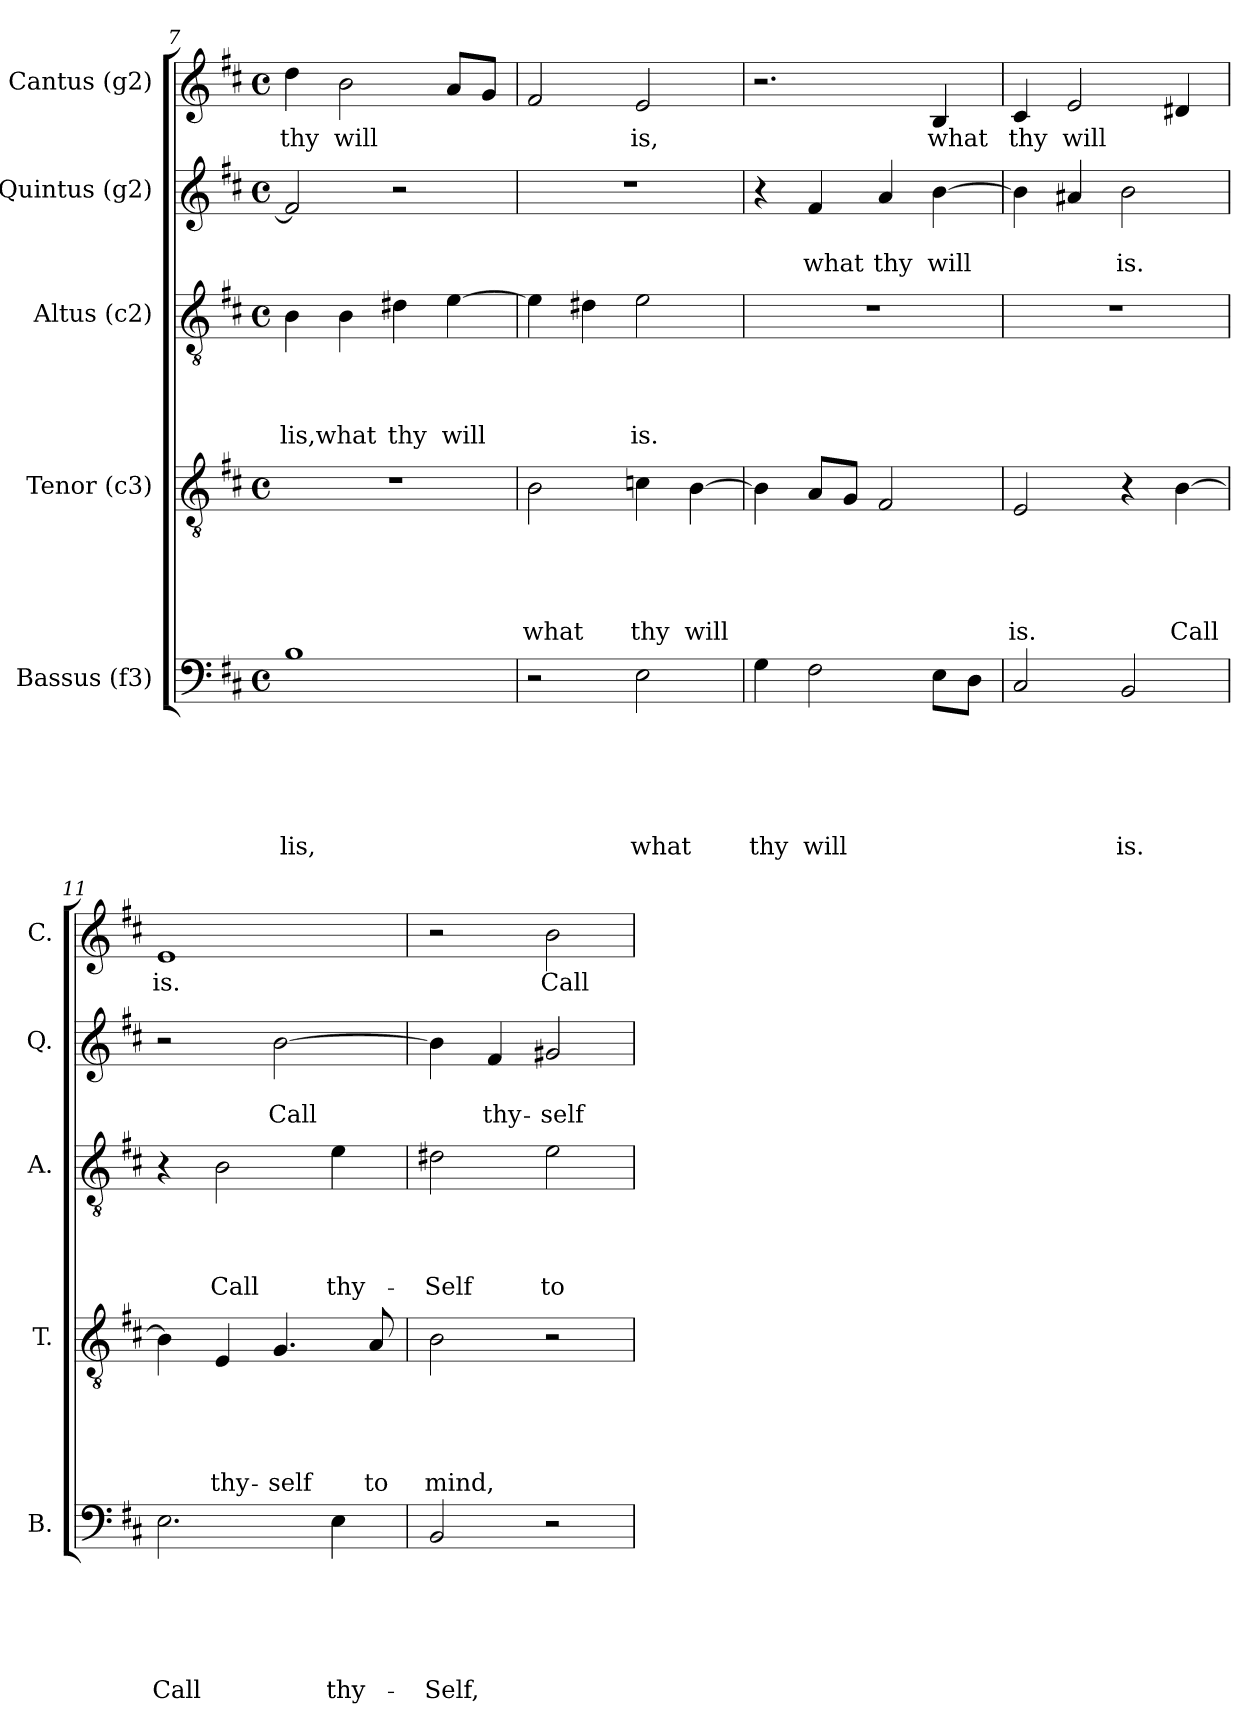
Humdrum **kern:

**kern	**text	**text	**text	**text	**text	**text	**kern	**text	**text	**text	**text	**text	**kern	**text	**text	**text	**text	**kern	**text	**text	**kern	**text
*part5	*part5	*part5	*part5	*part5	*part5	*part5	*part4	*part4	*part4	*part4	*part4	*part4	*part3	*part3	*part3	*part3	*part3	*part2	*part2	*part2	*part1	*part1
*staff5	*staff5	*staff5	*staff5	*staff5	*staff5	*staff5	*staff4	*staff4	*staff4	*staff4	*staff4	*staff4	*staff3	*staff3	*staff3	*staff3	*staff3	*staff2	*staff2	*staff2	*staff1	*staff1
*I"Bassus (f3)	*	*	*	*	*	*	*I"Tenor (c3)	*	*	*	*	*	*I"Altus (c2)	*	*	*	*	*I"Quintus (g2)	*	*	*I"Cantus (g2)	*
*I'B.	*	*	*	*	*	*	*I'T.	*	*	*	*	*	*I'A.	*	*	*	*	*I'Q.	*	*	*I'C.	*
*clefF4	*	*	*	*	*	*	*clefGv2	*	*	*	*	*	*clefGv2	*	*	*	*	*clefG2	*	*	*clefG2	*
*k[f#c#]	*	*	*	*	*	*	*k[f#c#]	*	*	*	*	*	*k[f#c#]	*	*	*	*	*k[f#c#]	*	*	*k[f#c#]	*
*D:	*	*	*	*	*	*	*D:	*	*	*	*	*	*D:	*	*	*	*	*D:	*	*	*D:	*
*M4/4	*	*	*	*	*	*	*M4/4	*	*	*	*	*	*M4/4	*	*	*	*	*M4/4	*	*	*M4/4	*
*met(c)	*	*	*	*	*	*	*met(c)	*	*	*	*	*	*met(c)	*	*	*	*	*met(c)	*	*	*met(c)	*
=7	=7	=7	=7	=7	=7	=7	=7	=7	=7	=7	=7	=7	=7	=7	=7	=7	=7	=7	=7	=7	=7	=7
!	!	!	!	!	!	!LO:LY:b	!	!	!	!	!	!	!	!	!	!	!LO:LY:b	!	!	!	!	!LO:LY:b
1B	.	.	.	.	.	-lis,	1r	.	.	.	.	.	4B\	.	.	.	-lis,what	2f#/]	.	.	4dd\	thy
!	!	!	!	!	!	!	!	!	!	!	!	!	!	!	!	!	!	!	!	!	!	!LO:LY:b
.	.	.	.	.	.	.	.	.	.	.	.	.	4B\	.	.	.	.	.	.	.	2b\	will
!	!	!	!	!	!	!	!	!	!	!	!	!	!	!	!	!	!LO:LY:b	!	!	!	!	!
.	.	.	.	.	.	.	.	.	.	.	.	.	4d#X\	.	.	.	thy	2r	.	.	.	.
!	!	!	!	!	!	!	!	!	!	!	!	!	!	!	!	!	!LO:LY:b	!	!	!	!	!
.	.	.	.	.	.	.	.	.	.	.	.	.	[>4e\	.	.	.	will	.	.	.	8a/L	.
.	.	.	.	.	.	.	.	.	.	.	.	.	.	.	.	.	.	.	.	.	8g/J	.
=8	=8	=8	=8	=8	=8	=8	=8	=8	=8	=8	=8	=8	=8	=8	=8	=8	=8	=8	=8	=8	=8	=8
!	!	!	!	!	!	!	!	!	!	!	!	!LO:LY:b	!	!	!	!	!	!	!	!	!	!
2r	.	.	.	.	.	.	2B\	.	.	.	.	what	4e\]	.	.	.	.	1r	.	.	2f#/	.
.	.	.	.	.	.	.	.	.	.	.	.	.	4d#X\	.	.	.	.	.	.	.	.	.
!	!	!	!	!	!	!LO:LY:b	!	!	!	!	!	!LO:LY:b	!	!	!	!	!LO:LY:b	!	!	!	!	!LO:LY:b
2E\	.	.	.	.	.	what	4cn\	.	.	.	.	thy	2e\	.	.	.	is.	.	.	.	2e/	is,
!	!	!	!	!	!	!	!	!	!	!	!	!LO:LY:b	!	!	!	!	!	!	!	!	!	!
.	.	.	.	.	.	.	[>4B\	.	.	.	.	will	.	.	.	.	.	.	.	.	.	.
=9	=9	=9	=9	=9	=9	=9	=9	=9	=9	=9	=9	=9	=9	=9	=9	=9	=9	=9	=9	=9	=9	=9
!	!	!	!	!	!	!LO:LY:b	!	!	!	!	!	!	!	!	!	!	!	!	!	!	!	!
4G\	.	.	.	.	.	thy	4B\]	.	.	.	.	.	1r	.	.	.	.	4r	.	.	2.r	.
!	!	!	!	!	!	!LO:LY:b	!	!	!	!	!	!	!	!	!	!	!	!	!	!LO:LY:b	!	!
2F#\	.	.	.	.	.	will	8A/L	.	.	.	.	.	.	.	.	.	.	4f#/	.	what	.	.
.	.	.	.	.	.	.	8G/J	.	.	.	.	.	.	.	.	.	.	.	.	.	.	.
!	!	!	!	!	!	!	!	!	!	!	!	!	!	!	!	!	!	!	!	!LO:LY:b	!	!
.	.	.	.	.	.	.	2F#/	.	.	.	.	.	.	.	.	.	.	4a/	.	thy	.	.
!	!	!	!	!	!	!	!	!	!	!	!	!	!	!	!	!	!	!	!	!LO:LY:b	!	!LO:LY:b
8E\L	.	.	.	.	.	.	.	.	.	.	.	.	.	.	.	.	.	[>4b\	.	will	4B/	what
8D\J	.	.	.	.	.	.	.	.	.	.	.	.	.	.	.	.	.	.	.	.	.	.
=10	=10	=10	=10	=10	=10	=10	=10	=10	=10	=10	=10	=10	=10	=10	=10	=10	=10	=10	=10	=10	=10	=10
!	!	!	!	!	!	!	!	!	!	!	!	!LO:LY:b	!	!	!	!	!	!	!	!	!	!LO:LY:b
2C#/	.	.	.	.	.	.	2E/	.	.	.	.	is.	1r	.	.	.	.	4b\]	.	.	4c#/	thy
!	!	!	!	!	!	!	!	!	!	!	!	!	!	!	!	!	!	!	!	!	!	!LO:LY:b
.	.	.	.	.	.	.	.	.	.	.	.	.	.	.	.	.	.	4a#X/	.	.	2e/	will
!	!	!	!	!	!	!LO:LY:b	!	!	!	!	!	!	!	!	!	!	!	!	!	!LO:LY:b	!	!
2BB/	.	.	.	.	.	is.	4r	.	.	.	.	.	.	.	.	.	.	2b\	.	is.	.	.
!	!	!	!	!	!	!	!	!	!	!	!	!LO:LY:b	!	!	!	!	!	!	!	!	!	!
.	.	.	.	.	.	.	[>4B\	.	.	.	.	Call	.	.	.	.	.	.	.	.	4d#X/	.
=11	=11	=11	=11	=11	=11	=11	=11	=11	=11	=11	=11	=11	=11	=11	=11	=11	=11	=11	=11	=11	=11	=11
!	!	!	!	!	!	!LO:LY:b	!	!	!	!	!	!	!	!	!	!	!	!	!	!	!	!LO:LY:b
2.E\	.	.	.	.	.	Call	4B\]	.	.	.	.	.	4r	.	.	.	.	2r	.	.	1e	is.
!	!	!	!	!	!	!	!	!	!	!	!	!LO:LY:b	!	!	!	!	!LO:LY:b	!	!	!	!	!
.	.	.	.	.	.	.	4E/	.	.	.	.	thy-	2B\	.	.	.	Call	.	.	.	.	.
!	!	!	!	!	!	!	!	!	!	!	!	!LO:LY:b:rj	!	!	!	!	!	!	!	!LO:LY:b	!	!
.	.	.	.	.	.	.	4.G/	.	.	.	.	-self	.	.	.	.	.	[<2b\	.	Call	.	.
!	!	!	!	!	!	!LO:LY:b	!	!	!	!	!	!	!	!	!	!	!LO:LY:b	!	!	!	!	!
4E\	.	.	.	.	.	thy-	.	.	.	.	.	.	4e\	.	.	.	thy-	.	.	.	.	.
!	!	!	!	!	!	!	!	!	!	!	!	!LO:LY:b	!	!	!	!	!	!	!	!	!	!
.	.	.	.	.	.	.	8A/	.	.	.	.	to	.	.	.	.	.	.	.	.	.	.
!!LO:LB:g=z
=12	=12	=12	=12	=12	=12	=12	=12	=12	=12	=12	=12	=12	=12	=12	=12	=12	=12	=12	=12	=12	=12	=12
!	!	!	!	!	!	!LO:LY:b	!	!	!	!	!	!LO:LY:b	!	!	!	!	!LO:LY:b	!	!	!	!	!
2BB/	.	.	.	.	.	-Self,	2B\	.	.	.	.	mind,	2d#X\	.	.	.	-Self	4b\]	.	.	2r	.
!	!	!	!	!	!	!	!	!	!	!	!	!	!	!	!	!	!	!	!	!LO:LY:b	!	!
.	.	.	.	.	.	.	.	.	.	.	.	.	.	.	.	.	.	4f#/	.	thy-	.	.
!	!	!	!	!	!	!	!	!	!	!	!	!	!	!	!	!	!LO:LY:b	!	!	!LO:LY:b:rj	!	!LO:LY:b
2r	.	.	.	.	.	.	2r	.	.	.	.	.	2e\	.	.	.	to	2g#X/	.	-self	2b\	Call
=	=	=	=	=	=	=	=	=	=	=	=	=	=	=	=	=	=	=	=	=	=	=
*-	*-	*-	*-	*-	*-	*-	*-	*-	*-	*-	*-	*-	*-	*-	*-	*-	*-	*-	*-	*-	*-	*-
